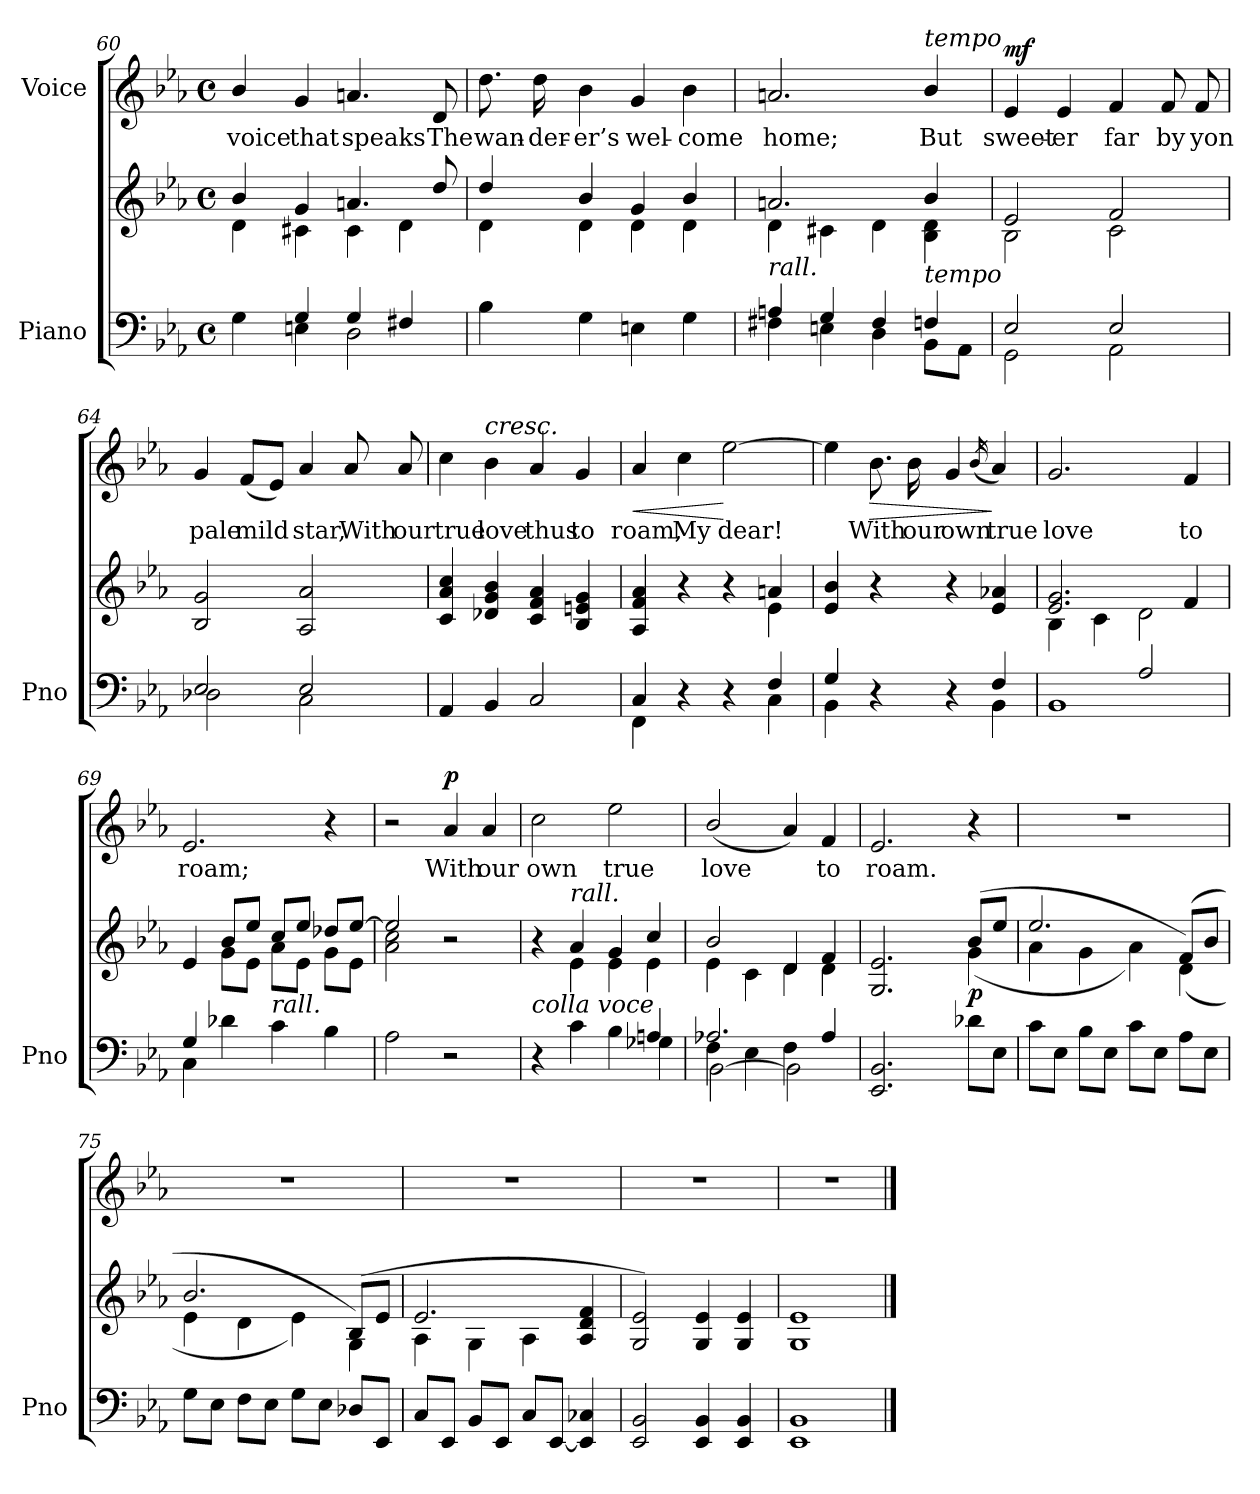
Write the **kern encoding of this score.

**kern	**kern	**dynam	**kern	**text	**dynam
*part2	*part2	*part2	*part1	*part1	*part1
*staff3	*staff2	*staff2/3	*staff1	*staff1	*staff1
*I"Piano	*	*	*I"Voice	*	*
*I'Pno	*	*	*	*	*
!!LO:LB:g=z
*clefF4	*clefG2	*	*clefG2	*	*
*k[b-e-a-]	*k[b-e-a-]	*	*k[b-e-a-]	*	*
*M4/4	*M4/4	*	*M4/4	*	*
*met(c)	*met(c)	*	*met(c)	*	*
=60	=60	=60	=60	=60	=60
*^	*^	*	*	*	*
!	!	!	!	!	!	!LO:LY:b	!
4ryy	4G\	4b-/	4d\	.	4b-/	voice	.
!	!	!	!	!	!	!LO:LY:b	!
4G/	4En\	4g/	4c#X\	.	4g/	that	.
!	!	!	!	!	!	!LO:LY:b	!
4G/	2D\	4.an/	4c#\	.	4.an/	speaks	.
4F#X/	.	.	4d\	.	.	.	.
!	!	!	!	!	!	!LO:LY:b	!
.	.	8dd/	.	.	8d/	The	.
*v	*v	*	*	*	*	*	*
=61	=61	=61	=61	=61	=61	=61
!	!	!	!	!	!LO:LY:b	!
4B-\	4dd/	4d\	.	8.dd\	wan-	.
!	!	!	!	!	!LO:LY:b	!
.	.	.	.	16dd\	-der-	.
!	!	!	!	!	!LO:LY:b	!
4G\	4b-/	4d\	.	4b-\	-er’s	.
!	!	!	!	!	!LO:LY:b	!
4En\	4g/	4d\	.	4g/	wel-	.
!	!	!	!	!	!LO:LY:b	!
4G\	4b-/	4d\	.	4b-\	-come	.
=62	=62	=62	=62	=62	=62	=62
*	*	*	*	*MM105	*	*
*^	*	*	*	*	*	*
!	!	!	!	!	!LO:TX:a:i:t=rall.	!	!
!LO:TX:a:i:t=rall.	!	!	!	!	!	!	!
!	!	!	!	!	!	!LO:LY:b	!
*	*	*	*	*	*^	*	*
*	*	*	*	*	*	*^	*	*
4Ani/	4F#X\	2.an/	4d\	.	2.an/	4ryy	2ryy	home;	.
*	*	*	*	*	*MM95	*	*	*	*
4G/	4En\	.	4c#X\	.	.	2.ryy	.	.	.
*	*	*	*	*	*MM90	*	*	*	*
4F#/	4D\	.	4d\	.	.	.	2ryy	.	.
*	*	*	*	*	*MM116	*	*	*	*
!	!	!	!	!	!LO:TX:a:i:t=tempo	!	!	!	!
!LO:TX:a:i:t=tempo	!	!	!	!	!	!	!	!	!
!	!	!	!	!	!	!	!	!LO:LY:b	!
4Fn/	8BB-\L	4b-/	4B-\ 4d\	.	4b-/	.	.	But	.
.	8AA-\J	.	.	.	.	.	.	.	.
=63	=63	=63	=63	=63	=63	=63	=63	=63	=63
!	!	!	!	!	!	!	!	!LO:LY:b	!LO:DY:a
*	*	*	*	*	*v	*v	*v	*	*
2E-/	2GG\	2e-/	2B-\	.	4e-/	sweet-	mf
!	!	!	!	!	!	!LO:LY:b	!
.	.	.	.	.	4e-/	-er	.
!	!	!	!	!	!	!LO:LY:b	!
2E-/	2AA-\	2f/	2c\	.	4f/	far	.
!	!	!	!	!	!	!LO:LY:b	!
.	.	.	.	.	8f/	by	.
!	!	!	!	!	!	!LO:LY:b	!
.	.	.	.	.	8f/	yon	.
*	*	*v	*v	*	*	*	*
!!LO:PB:g=z
=64	=64	=64	=64	=64	=64	=64
!	!	!	!	!	!LO:LY:b	!
2E-/	2D-X\	2B-/ 2g/	.	4g/	pale	.
!	!	!	!	!	!LO:LY:b	!
.	.	.	.	(<8f/L	mild	.
.	.	.	.	8e-/J)	.	.
!	!	!	!	!	!LO:LY:b	!
2E-/	2C\	2A-/ 2a-/	.	4a-/	star,	.
!	!	!	!	!	!LO:LY:b	!
.	.	.	.	8a-/	With	.
!	!	!	!	!	!LO:LY:b	!
.	.	.	.	8a-/	our	.
*v	*v	*	*	*	*	*
=65	=65	=65	=65	=65	=65
!	!	!	!	!LO:LY:b	!
4AA-/	4c/ 4a-/ 4cc/	.	4cc\	true	.
!	!	!	!LO:TX:a:i:t=cresc.	!	!
!	!	!	!	!LO:LY:b	!
4BB-/	4d-X/ 4g/ 4b-/	.	4b-\	love	.
!	!	!	!	!LO:LY:b	!
2C/	4c/ 4f/ 4a-/	.	4a-/	thus	.
!	!	!	!	!LO:LY:b	!
.	4B-/ 4en/ 4g/	.	4g/	to	.
=66	=66	=66	=66	=66	=66
*^	*^	*	*	*	*
!	!	!	!	!	!	!LO:LY:b	!LO:HP:b
4C/	4FF\	4A-/ 4f/ 4a-/	4rddyy	.	4a-/	roam,	<
!	!	!	!	!	!	!LO:LY:b	!
4r	4ryy	4r	4ryy	.	4cc\	My	.
!	!	!	!	!	!	!LO:LY:b	!
4r	4ryy	4r	4ryy	.	[2ee-\	dear!	[
4F/	4C\	4an/	4e-\	.	.	.	.
*	*	*v	*v	*	*	*	*
!!LO:LB:g=z
=67	=67	=67	=67	=67	=67	=67
4G/	4BB-\	4e-/ 4b-/	.	4ee-\]	.	.
!	!	!	!	!	!LO:LY:b	!LO:HP:b
4r	4ryy	4r	.	8.b-\	With	>
!	!	!	!	!	!LO:LY:b	!
.	.	.	.	16b-\	our	.
!	!	!	!	!	!LO:LY:b	!
4r	4ryy	4r	.	4g/	own	.
.	.	.	.	(<16qb-/	.	.
!	!	!	!	!	!LO:LY:b	!
4F/	4BB-\	4e-/ 4a-X/	.	4a-/)	true	]
=68	=68	=68	=68	=68	=68	=68
*	*	*^	*	*	*	*
!	!	!	!	!	!	!LO:LY:b	!
2ryy	1BB-	2.e-/ 2.g/	4B-\	.	2.g/	love	.
.	.	.	4c\	.	.	.	.
2A-/	.	.	2d\	.	.	.	.
!	!	!	!	!	!	!LO:LY:b	!
.	.	4f/	.	.	4f/	to	.
=69	=69	=69	=69	=69	=69	=69	=69
!	!	!	!	!	!	!LO:LY:b	!
*	*	*	*	*	*^	*	*
4G/	4C\	4e-/	4ryy	.	2.e-/	2ryy	roam;	.
4d-X\	4rBByy	8b-/L	8g\L	.	.	.	.	.
.	.	8ee-/J	8e-\J	.	.	.	.	.
*	*	*	*	*	*MM108	*	*	*
!LO:TX:a:i:t=rall.	!	!	!	!	!	!	!	!
4c\	2rBByy	8cc/L	8a-\L	.	.	2ryy	.	.
.	.	8ee-/J	8e-\J	.	.	.	.	.
*	*	*	*	*	*MM100	*	*	*
4B-\	.	8dd-X/L	8g\L	.	4r	.	.	.
.	.	[8ee-/J	8e-\J	.	.	.	.	.
*v	*v	*	*	*	*v	*v	*	*
=70	=70	=70	=70	=70	=70	=70
2A-\	2ee-/]	2a-\ 2cc\	.	2r	.	.
!	!	!	!	!	!LO:LY:b	!LO:DY:a
2r	2r	2ryy	.	4a-/	With	p
!	!	!	!	!	!LO:LY:b	!
.	.	.	.	4a-/	our	.
!!LO:LB:g=z
=71	=71	=71	=71	=71	=71	=71
*^	*	*	*	*	*	*
!LO:TX:a:i:t=colla voce	!	!	!	!	!	!	!
!	!	!	!	!	!	!LO:LY:b	!
*	*	*	*	*	*^	*	*
*	*	*	*	*	*	*^	*	*
4r	4ryy	4r	4ryy	.	2cc\	4ryy	2.ryy	own	.
*	*	*	*	*	*MM95	*	*	*	*
!	!	!LO:TX:a:i:t=rall.	!	!	!	!	!	!	!
4c\	4ryy	4a-/	4e-\	.	.	2.ryy	.	.	.
!	!	!	!	!	!	!	!	!LO:LY:b	!
4B-\	4ryy	4g/	4e-\	.	2ee-\	.	.	true	.
*	*	*	*	*	*MM91	*	*	*	*
4An/	4G-X\	4cc/	4e-\	.	.	.	4ryy	.	.
=72	=72	=72	=72	=72	=72	=72	=72	=72	=72
*	*^	*	*	*	*	*	*	*	*
!	!	!	!	!	!	!	!	!	!LO:LY:b	!
*	*	*	*	*	*	*	*v	*v	*	*
2.A-X/	4F\	[2BB-\	2b-/	4e-\	.	(<2b-/	4ryy	love	.
*	*	*	*	*	*	*MM88	*	*	*
.	4E-\	.	.	4c\	.	.	2.ryy	.	.
.	4F\	2BB-\]	4d/	4d\	.	4a-/)	.	.	.
!	!	!	!	!	!	!	!	!LO:LY:b	!
4A-/	4rAyy	.	4f/	4d\	.	4f/	.	to	.
*	*v	*v	*	*	*	*	*	*	*
=73	=73	=73	=73	=73	=73	=73	=73	=73
!	!	!	!	!	!	!	!LO:LY:b	!
*v	*v	*	*	*	*v	*v	*	*
2.EE-/ 2.BB-/	2.G/ 2.e-/	2ryy	.	2.e-/	roam.	.
.	.	4ryy	.	.	.	.
!	!	!	!LO:DY:b	!	!	!
8d-X\L	(>8b-/L	(<4g\	p	4r	.	.
8E-\J	8ee-/J	.	.	.	.	.
=74	=74	=74	=74	=74	=74	=74
8c\L	2.ee-/	4a-\	.	1r	.	.
8E-\J	.	.	.	.	.	.
8B-\L	.	4g\	.	.	.	.
8E-\J	.	.	.	.	.	.
8c\L	.	4a-\)	.	.	.	.
8E-\J	.	.	.	.	.	.
8A-\L	(>8f/L)	(<4d\	.	.	.	.
8E-\J	8b-/J	.	.	.	.	.
!!LO:LB:g=z
=75	=75	=75	=75	=75	=75	=75
8G\L	2.b-/	4e-\	.	1r	.	.
8E-\J	.	.	.	.	.	.
8F\L	.	4d\	.	.	.	.
8E-\J	.	.	.	.	.	.
8G\L	.	4e-\)	.	.	.	.
8E-\J	.	.	.	.	.	.
8D-X/L	(>8B-/L)	4G\	.	.	.	.
8EE-/J	8e-/J	.	.	.	.	.
=76	=76	=76	=76	=76	=76	=76
8C/L	2.e-/	4A-\	.	1r	.	.
8EE-/J	.	.	.	.	.	.
8BB-/L	.	4G\	.	.	.	.
8EE-/J	.	.	.	.	.	.
8C/L	.	4A-\	.	.	.	.
[8EE-/J	.	.	.	.	.	.
4EE-/] 4C-X/	4A-/ 4d/ 4f/	4ryy	.	.	.	.
*	*v	*v	*	*	*	*
=77	=77	=77	=77	=77	=77
*	*	*	*MM80	*	*
*	*^	*	*	*	*
!	!	!	!LO:DY:b	!	!	!
!	!	!	!LO:DY:n=1:b	!	!	!
*	*v	*v	*	*^	*	*
2EE-/ 2BB-/	2G/ 2e-/)	pp other-dynamics	1r	2ryy	.	.
*	*	*	*MM75	*	*	*
4EE-/ 4BB-/	4G/ 4e-/	.	.	2ryy	.	.
4EE-/ 4BB-/	4G/ 4e-/	.	.	.	.	.
*	*	*	*v	*v	*	*
=78	=78	=78	=78	=78	=78
1EE- 1BB-	1G 1e-	.	1r	.	.
==	==	==	==	==	==
*-	*-	*-	*-	*-	*-
